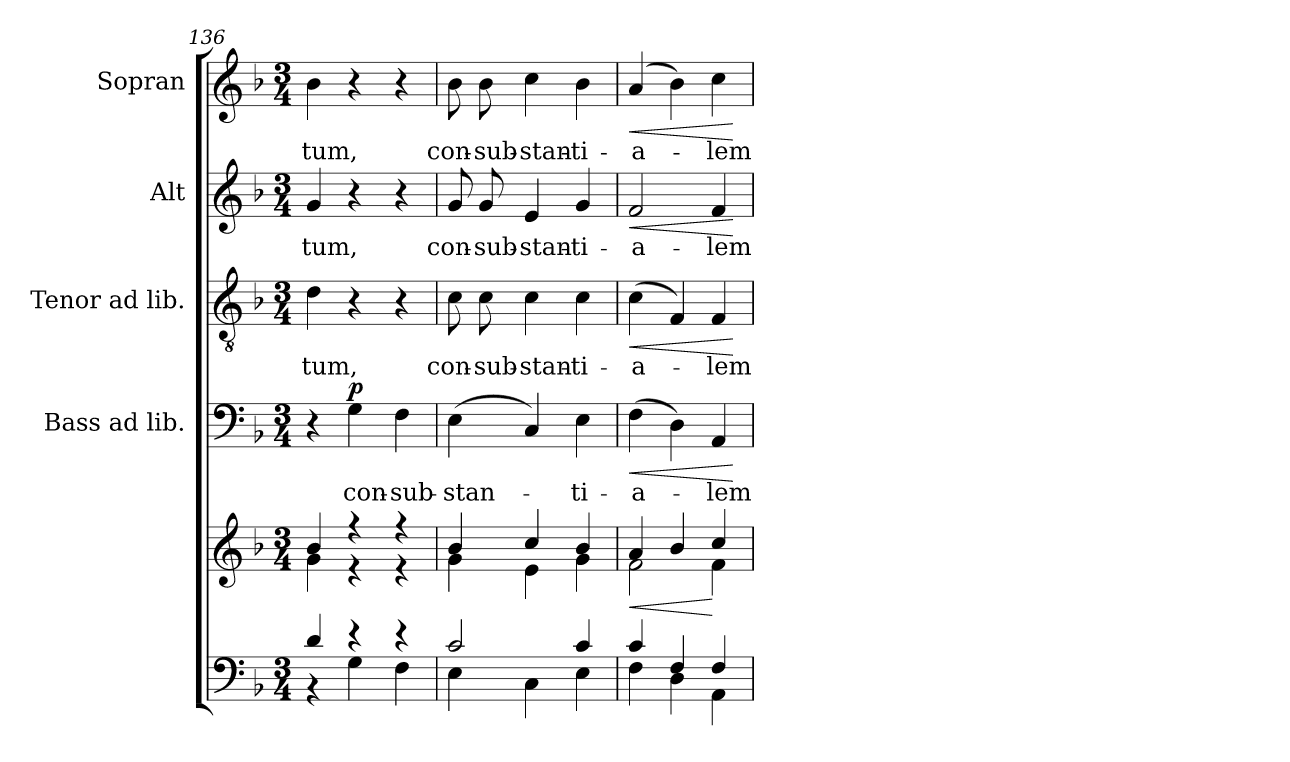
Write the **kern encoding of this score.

**kern	**kern	**dynam	**kern	**text	**dynam	**kern	**text	**dynam	**kern	**text	**dynam	**kern	**text	**dynam
*part5	*part5	*part5	*part4	*part4	*part4	*part3	*part3	*part3	*part2	*part2	*part2	*part1	*part1	*part1
*staff6	*staff5	*staff5/6	*staff4	*staff4	*staff4	*staff3	*staff3	*staff3	*staff2	*staff2	*staff2	*staff1	*staff1	*staff1
*	*	*	*I"Bass ad lib.	*	*	*I"Tenor ad lib.	*	*	*I"Alt	*	*	*I"Sopran	*	*
*	*	*	*I'B.	*	*	*I'T.	*	*	*I'A.	*	*	*I'S.	*	*
*clefF4	*clefG2	*	*clefF4	*	*	*clefGv2	*	*	*clefG2	*	*	*clefG2	*	*
*k[b-]	*k[b-]	*	*k[b-]	*	*	*k[b-]	*	*	*k[b-]	*	*	*k[b-]	*	*
*F:	*F:	*	*F:	*	*	*F:	*	*	*F:	*	*	*F:	*	*
*M3/4	*M3/4	*	*M3/4	*	*	*M3/4	*	*	*M3/4	*	*	*M3/4	*	*
=136	=136	=136	=136	=136	=136	=136	=136	=136	=136	=136	=136	=136	=136	=136
*^	*^	*	*	*	*	*	*	*	*	*	*	*	*	*
!	!	!	!	!	!	!	!	!	!LO:LY:b	!	!	!LO:LY:b	!	!	!LO:LY:b	!
4d/	4r	4b-/	4g\	.	4r	.	.	4d\	-tum,	.	4g/	-tum,	.	4b-\	-tum,	.
!	!	!	!	!	!	!LO:LY:b	!LO:DY:a	!	!	!	!	!	!	!	!	!
4re	4G\	4r	4r	.	4G\	con-	p	4r	.	.	4r	.	.	4r	.	.
!	!	!	!	!	!	!LO:LY:b	!	!	!	!	!	!	!	!	!	!
4rd	4F\	4r	4r	.	4F\	-sub-	.	4r	.	.	4r	.	.	4r	.	.
=137	=137	=137	=137	=137	=137	=137	=137	=137	=137	=137	=137	=137	=137	=137	=137	=137
!	!	!	!	!	!	!LO:LY:b	!	!	!LO:LY:b	!	!	!LO:LY:b	!	!	!LO:LY:b	!
2c/	4E\	4b-/	4g\	.	(>4E\	-stan-	.	8c\	con-	.	8g/	con-	.	8b-\	con-	.
!	!	!	!	!	!	!	!	!	!LO:LY:b	!	!	!LO:LY:b	!	!	!LO:LY:b	!
.	.	.	.	.	.	.	.	8c\	-sub-	.	8g/	-sub-	.	8b-\	-sub-	.
!	!	!	!	!	!	!	!	!	!LO:LY:b	!	!	!LO:LY:b	!	!	!LO:LY:b	!
.	4C\	4cc/	4e\	.	4C/)	.	.	4c\	-stan-	.	4e/	-stan-	.	4cc\	-stan-	.
!	!	!	!	!	!	!LO:LY:b	!	!	!LO:LY:b	!	!	!LO:LY:b	!	!	!LO:LY:b	!
4c/	4E\	4b-/	4g\	.	4E\	-ti-	.	4c\	-ti-	.	4g/	-ti-	.	4b-\	-ti-	.
=138	=138	=138	=138	=138	=138	=138	=138	=138	=138	=138	=138	=138	=138	=138	=138	=138
!	!	!	!	!LO:HP:b	!	!LO:LY:b	!LO:HP:b	!	!LO:LY:b	!LO:HP:b	!	!LO:LY:b	!LO:HP:b	!	!LO:LY:b	!LO:HP:b
4c/	4F\	4a/	2f\	<	(>4F\	-a-	<	(>4c\	-a-	<	2f/	-a-	<	(4a/	-a-	<
4F/	4D\	4b-/	.	.	4D\)	.	.	4F/)	.	.	.	.	.	4b-\)	.	.
!	!	!	!	!	!	!LO:LY:b	!	!	!LO:LY:b	!	!	!LO:LY:b	!	!	!LO:LY:b	!
4F/	4AA\	4cc/	4f\	[	4AA/	-lem	.	4F/	-lem	.	4f/	-lem	.	4cc\	-lem	.
*v	*v	*	*	*	*	*	*	*	*	*	*	*	*	*	*	*
*	*v	*v	*	*	*	*	*	*	*	*	*	*	*	*	*
.	.	.	.	.	[	.	.	[	.	.	[	.	.	[
=	=	=	=	=	=	=	=	=	=	=	=	=	=	=
*-	*-	*-	*-	*-	*-	*-	*-	*-	*-	*-	*-	*-	*-	*-
